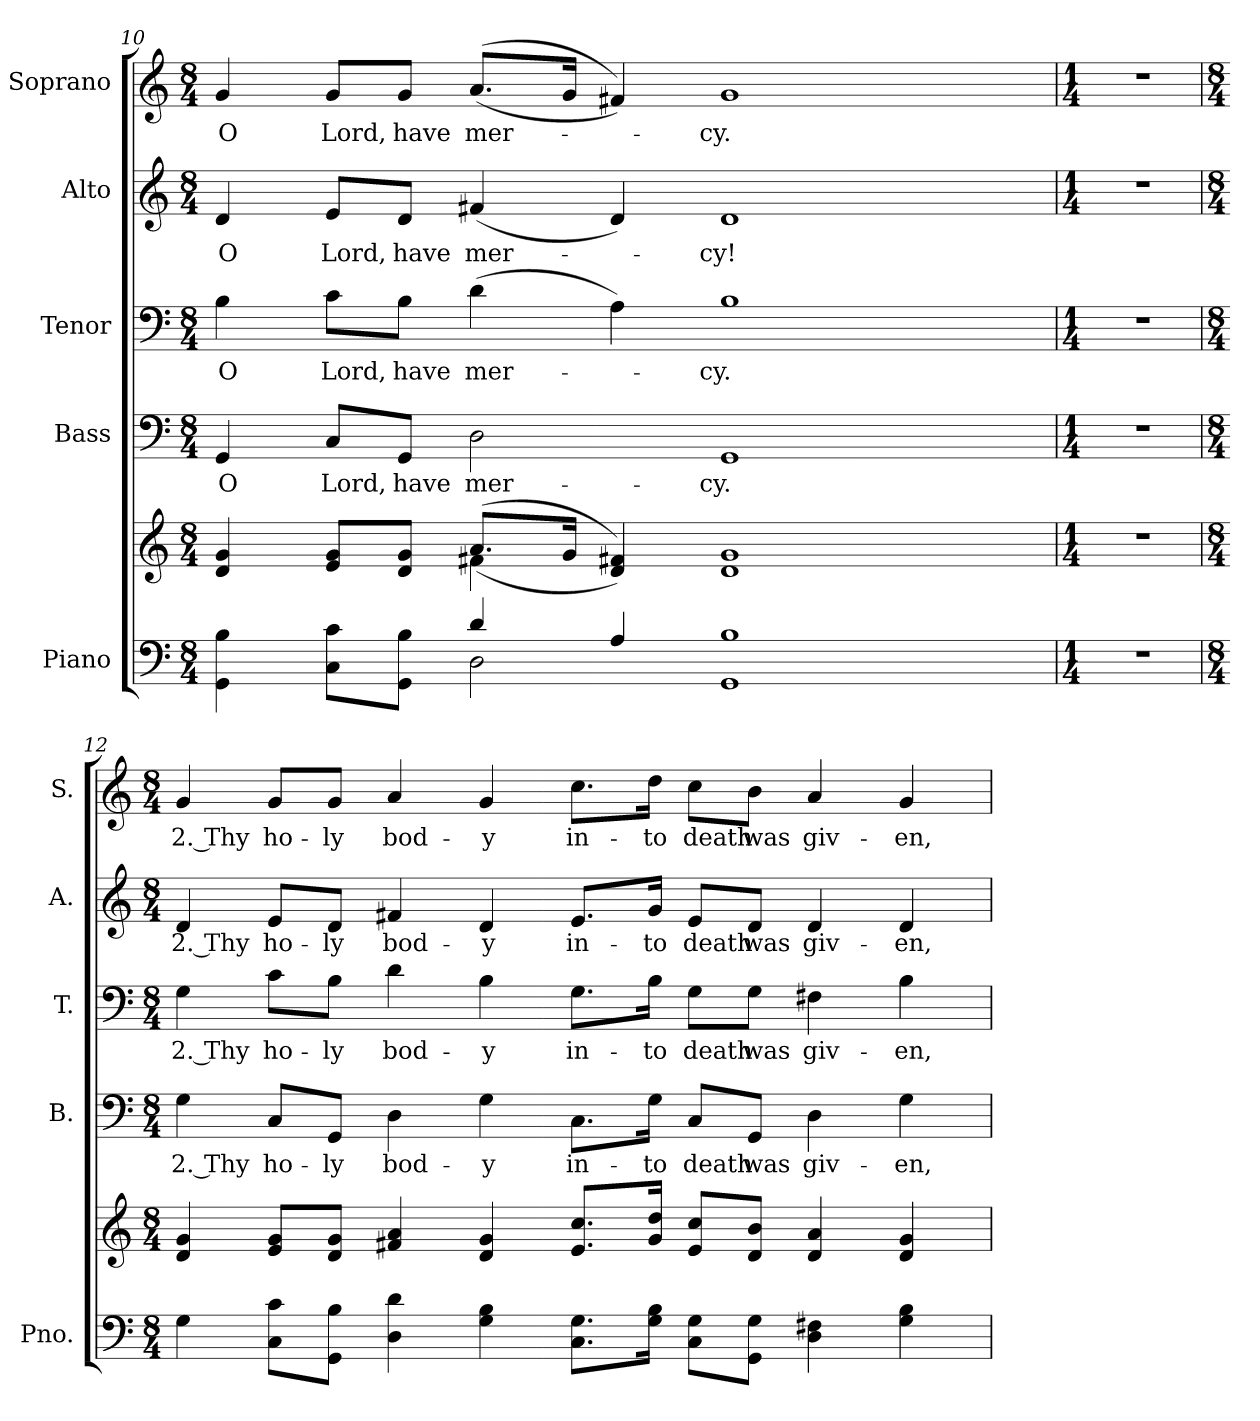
**kern	**kern	**kern	**text	**kern	**text	**kern	**text	**kern	**text
*part5	*part5	*part4	*part4	*part3	*part3	*part2	*part2	*part1	*part1
*staff6	*staff5	*staff4	*staff4	*staff3	*staff3	*staff2	*staff2	*staff1	*staff1
*I"Piano	*	*I"Bass	*	*I"Tenor	*	*I"Alto	*	*I"Soprano	*
*I'Pno.	*	*I'B.	*	*I'T.	*	*I'A.	*	*I'S.	*
!!LO:PB:g=z
*clefF4	*clefG2	*clefF4	*	*clefF4	*	*clefG2	*	*clefG2	*
*k[]	*k[]	*k[]	*	*k[]	*	*k[]	*	*k[]	*
*C:	*C:	*C:	*	*C:	*	*C:	*	*C:	*
*M8/4	*M8/4	*M8/4	*	*M8/4	*	*M8/4	*	*M8/4	*
=10	=10	=10	=10	=10	=10	=10	=10	=10	=10
*^	*^	*	*	*	*	*	*	*	*
!	!	!	!	!	!LO:LY:b:color=#000000	!	!	!	!	!	!
!	!	!	!	!	!	!	!LO:LY:b:color=#000000	!	!	!	!
!	!	!	!	!	!	!	!	!	!LO:LY:b:color=#000000	!	!
!	!	!	!	!	!	!	!	!	!	!	!LO:LY:b:color=#000000
4GGi\ 4Bi	2ryy	4di/ 4gi	2ryy	4GGi/	O	4Bi\	O	4di/	O	4gi/	O
!	!	!	!	!	!LO:LY:b:color=#000000	!	!	!	!	!	!
!	!	!	!	!	!	!	!LO:LY:b:color=#000000	!	!	!	!
!	!	!	!	!	!	!	!	!	!LO:LY:b:color=#000000	!	!
!	!	!	!	!	!	!	!	!	!	!	!LO:LY:b:color=#000000
8Ci\ 8ciL	.	8ei/ 8giL	.	8Ci/L	Lord,	8ci\L	Lord,	8ei/L	Lord,	8gi/L	Lord,
!	!	!	!	!	!LO:LY:b:color=#000000	!	!	!	!	!	!
!	!	!	!	!	!	!	!LO:LY:b:color=#000000	!	!	!	!
!	!	!	!	!	!	!	!	!	!LO:LY:b:color=#000000	!	!
!	!	!	!	!	!	!	!	!	!	!	!LO:LY:b:color=#000000
8GGi\ 8BiJ	.	8di/ 8giJ	.	8GGi/J	have	8Bi\J	have	8di/J	have	8gi/J	have
!	!	!	!	!	!LO:LY:b:color=#000000	!	!	!	!	!	!
!	!	!	!	!	!	!	!LO:LY:b:color=#000000	!	!	!	!
!	!	!	!	!	!	!	!	!	!LO:LY:b:color=#000000	!	!
!	!	!	!	!	!	!	!	!	!	!	!LO:LY:b:color=#000000
4di/	2Di\	((8.ai/L	4f#Xi\	2Di\	mer-	(4di\	mer-	(4f#Xi/	mer-	((8.ai/L	mer-
.	.	16gi/Jk	.	.	.	.	.	.	.	16gi/Jk	.
4Ai/	.	4di/ 4f#Xi))	4ryy	.	.	4Ai\)	.	4di/)	.	4f#Xi/))	.
!	!	!	!	!	!LO:LY:b:color=#000000	!	!	!	!	!	!
!	!	!	!	!	!	!	!LO:LY:b:color=#000000	!	!	!	!
!	!	!	!	!	!	!	!	!	!LO:LY:b:color=#000000	!	!
!	!	!	!	!	!	!	!	!	!	!	!LO:LY:b:color=#000000
1GGi 1Bi	2ryy	1di 1gi	2ryy	1GGi	-cy.	1Bi	-cy.	1di	-cy!	1gi	-cy.
.	2ryy	.	2ryy	.	.	.	.	.	.	.	.
*v	*v	*	*	*	*	*	*	*	*	*	*
*	*v	*v	*	*	*	*	*	*	*	*
!!LO:PB:g=z
=11	=11	=11	=11	=11	=11	=11	=11	=11	=11
*M1/4	*M1/4	*M1/4	*	*M1/4	*	*M1/4	*	*M1/4	*
*^	*^	*	*	*	*	*	*	*	*
!LO:N:vis=1	!	!LO:N:vis=1	!	!LO:N:vis=1	!	!LO:N:vis=1	!	!LO:N:vis=1	!	!LO:N:vis=1	!
*v	*v	*	*	*	*	*	*	*	*	*	*
*	*v	*v	*	*	*	*	*	*	*	*
4r	4r	4r	.	4r	.	4r	.	4r	.
!!LO:PB:g=z
=12	=12	=12	=12	=12	=12	=12	=12	=12	=12
*M8/4	*M8/4	*M8/4	*	*M8/4	*	*M8/4	*	*M8/4	*
!	!	!	!LO:LY:b:color=#000000	!	!	!	!	!	!
!	!	!	!	!	!LO:LY:b:color=#000000	!	!	!	!
!	!	!	!	!	!	!	!LO:LY:b:color=#000000	!	!
!	!	!	!	!	!	!	!	!	!LO:LY:b:color=#000000
4Gi\	4di/ 4gi	4Gi\	2. Thy	4Gi\	2. Thy	4di/	2. Thy	4gi/	2. Thy
!	!	!	!LO:LY:b:color=#000000	!	!	!	!	!	!
!	!	!	!	!	!LO:LY:b:color=#000000	!	!	!	!
!	!	!	!	!	!	!	!LO:LY:b:color=#000000	!	!
!	!	!	!	!	!	!	!	!	!LO:LY:b:color=#000000
8Ci\ 8ciL	8ei/ 8giL	8Ci/L	ho-	8ci\L	ho-	8ei/L	ho-	8gi/L	ho-
!	!	!	!LO:LY:b:color=#000000	!	!	!	!	!	!
!	!	!	!	!	!LO:LY:b:color=#000000	!	!	!	!
!	!	!	!	!	!	!	!LO:LY:b:color=#000000	!	!
!	!	!	!	!	!	!	!	!	!LO:LY:b:color=#000000
8GGi\ 8BiJ	8di/ 8giJ	8GGi/J	-ly	8Bi\J	-ly	8di/J	-ly	8gi/J	-ly
!	!	!	!LO:LY:b:color=#000000	!	!	!	!	!	!
!	!	!	!	!	!LO:LY:b:color=#000000	!	!	!	!
!	!	!	!	!	!	!	!LO:LY:b:color=#000000	!	!
!	!	!	!	!	!	!	!	!	!LO:LY:b:color=#000000
4Di\ 4di	4f#Xi/ 4ai	4Di\	bod-	4di\	bod-	4f#Xi/	bod-	4ai/	bod-
!	!	!	!LO:LY:b:color=#000000	!	!	!	!	!	!
!	!	!	!	!	!LO:LY:b:color=#000000	!	!	!	!
!	!	!	!	!	!	!	!LO:LY:b:color=#000000	!	!
!	!	!	!	!	!	!	!	!	!LO:LY:b:color=#000000
4Gi\ 4Bi	4di/ 4gi	4Gi\	-y	4Bi\	-y	4di/	-y	4gi/	-y
!	!	!	!LO:LY:b:color=#000000	!	!	!	!	!	!
!	!	!	!	!	!LO:LY:b:color=#000000	!	!	!	!
!	!	!	!	!	!	!	!LO:LY:b:color=#000000	!	!
!	!	!	!	!	!	!	!	!	!LO:LY:b:color=#000000
8.Ci\ 8.GiL	8.ei/ 8.cciL	8.Ci\L	in-	8.Gi\L	in-	8.ei/L	in-	8.cci\L	in-
!	!	!	!LO:LY:b:color=#000000	!	!	!	!	!	!
!	!	!	!	!	!LO:LY:b:color=#000000	!	!	!	!
!	!	!	!	!	!	!	!LO:LY:b:color=#000000	!	!
!	!	!	!	!	!	!	!	!	!LO:LY:b:color=#000000
16Gi\ 16BiJk	16gi/ 16ddiJk	16Gi\Jk	-to	16Bi\Jk	-to	16gi/Jk	-to	16ddi\Jk	-to
!	!	!	!LO:LY:b:color=#000000	!	!	!	!	!	!
!	!	!	!	!	!LO:LY:b:color=#000000	!	!	!	!
!	!	!	!	!	!	!	!LO:LY:b:color=#000000	!	!
!	!	!	!	!	!	!	!	!	!LO:LY:b:color=#000000
8Ci\ 8GiL	8ei/ 8cciL	8Ci/L	death	8Gi\L	death	8ei/L	death	8cci\L	death
!	!	!	!LO:LY:b:color=#000000	!	!	!	!	!	!
!	!	!	!	!	!LO:LY:b:color=#000000	!	!	!	!
!	!	!	!	!	!	!	!LO:LY:b:color=#000000	!	!
!	!	!	!	!	!	!	!	!	!LO:LY:b:color=#000000
8GGi\ 8GiJ	8di/ 8biJ	8GGi/J	was	8Gi\J	was	8di/J	was	8bi\J	was
!	!	!	!LO:LY:b:color=#000000	!	!	!	!	!	!
!	!	!	!	!	!LO:LY:b:color=#000000	!	!	!	!
!	!	!	!	!	!	!	!LO:LY:b:color=#000000	!	!
!	!	!	!	!	!	!	!	!	!LO:LY:b:color=#000000
4Di\ 4F#Xi	4di/ 4ai	4Di\	giv-	4F#Xi\	giv-	4di/	giv-	4ai/	giv-
!	!	!	!LO:LY:b:color=#000000	!	!	!	!	!	!
!	!	!	!	!	!LO:LY:b:color=#000000	!	!	!	!
!	!	!	!	!	!	!	!LO:LY:b:color=#000000	!	!
!	!	!	!	!	!	!	!	!	!LO:LY:b:color=#000000
4Gi\ 4Bi	4di/ 4gi	4Gi\	-en,	4Bi\	-en,	4di/	-en,	4gi/	-en,
=	=	=	=	=	=	=	=	=	=
*-	*-	*-	*-	*-	*-	*-	*-	*-	*-
